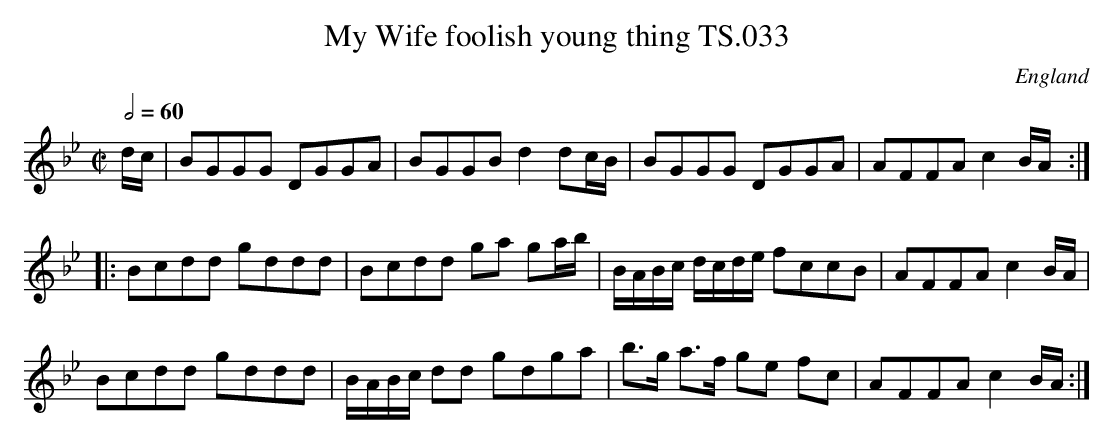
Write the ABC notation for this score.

X:1
T:My Wife foolish young thing TS.033
M:C|
L:1/8
Q:1/2=60
O:England
K:Bb major
d/c/|BGGG DGGA|BGGBd2dc/B/|BGGG DGGA|AFFAc2B/A/:|!
|:Bcdd gddd|Bcdd ga ga/b/|B/A/B/c/ d/c/d/e/ fccB|AFFAc2B/A/|!
Bcdd gddd|B/A/B/c/ dd gdga|b>g a>f ge fc|AFFA c2B/A/:|]
